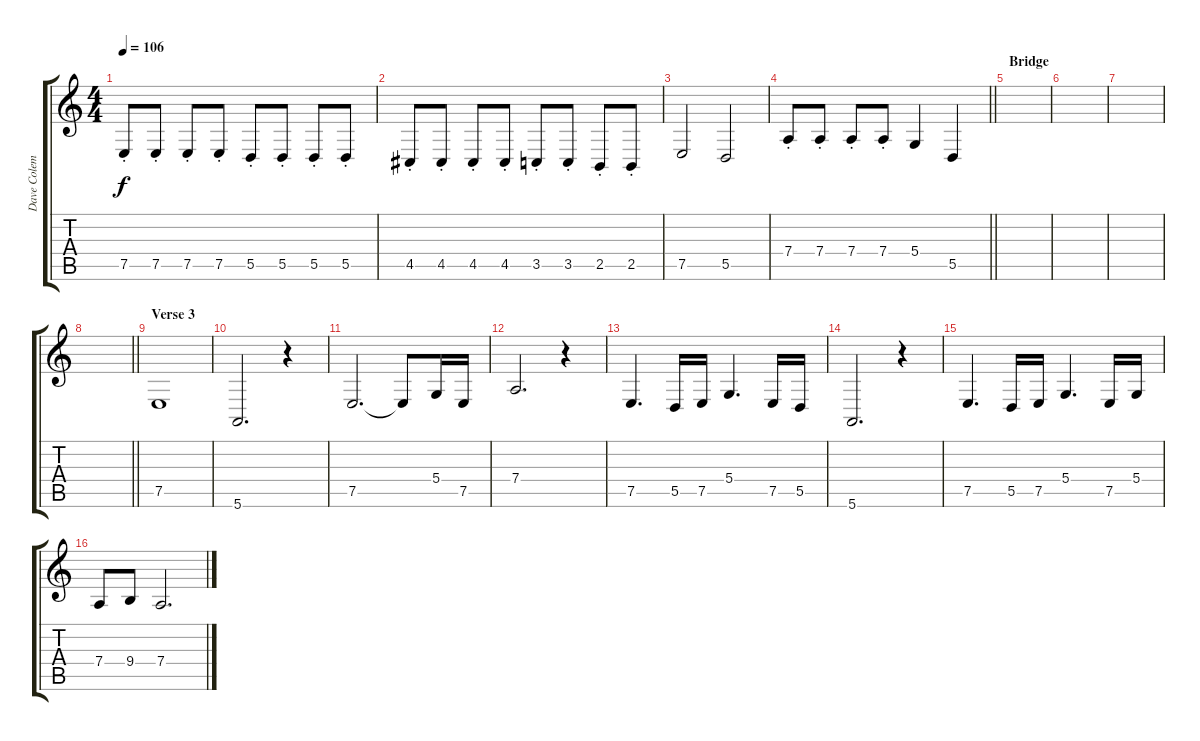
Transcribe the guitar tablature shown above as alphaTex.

\track ("Dave Coleman [Cello]" "Dave Colem") {instrument cello}
\staff {score tabs}
\tuning (E4 B3 G3 D3 A2 E2) {hide}
\ts (4 4)
\tempo 106
\clef g2
\ks c
7.5{st}.8{dy f} 7.5{st}.8 7.5{st}.8 7.5{st}.8 5.5{st}.8 5.5{st}.8 5.5{st}.8 5.5{st}.8 |
4.5{st}.8 4.5{st}.8 4.5{st}.8 4.5{st}.8 3.5{st}.8 3.5{st}.8 2.5{st}.8 2.5{st}.8 |
7.5.2 5.5.2 |
\barLineRight lightlight
7.4{st}.8 7.4{st}.8 7.4{st}.8 7.4{st}.8 5.4.4 5.5.4 |
\section ("" "Bridge")
|
|
|
\barLineRight lightlight
|
\section ("" "Verse 3")
7.5.1{balance 0 instrument cello} |
5.6.2{d} r.4 |
7.5.2{d} 7.5{t}.8 5.4.16 7.5.16 |
7.4.2{d} r.4 |
7.5.4{d} 5.5.16 7.5.16 5.4.4{d} 7.5.16 5.5.16 |
5.6.2{d} r.4 |
7.5.4{d} 5.5.16 7.5.16 5.4.4{d} 7.5.16 5.4.16 |
7.4.8 9.4.8 7.4.2{d}
